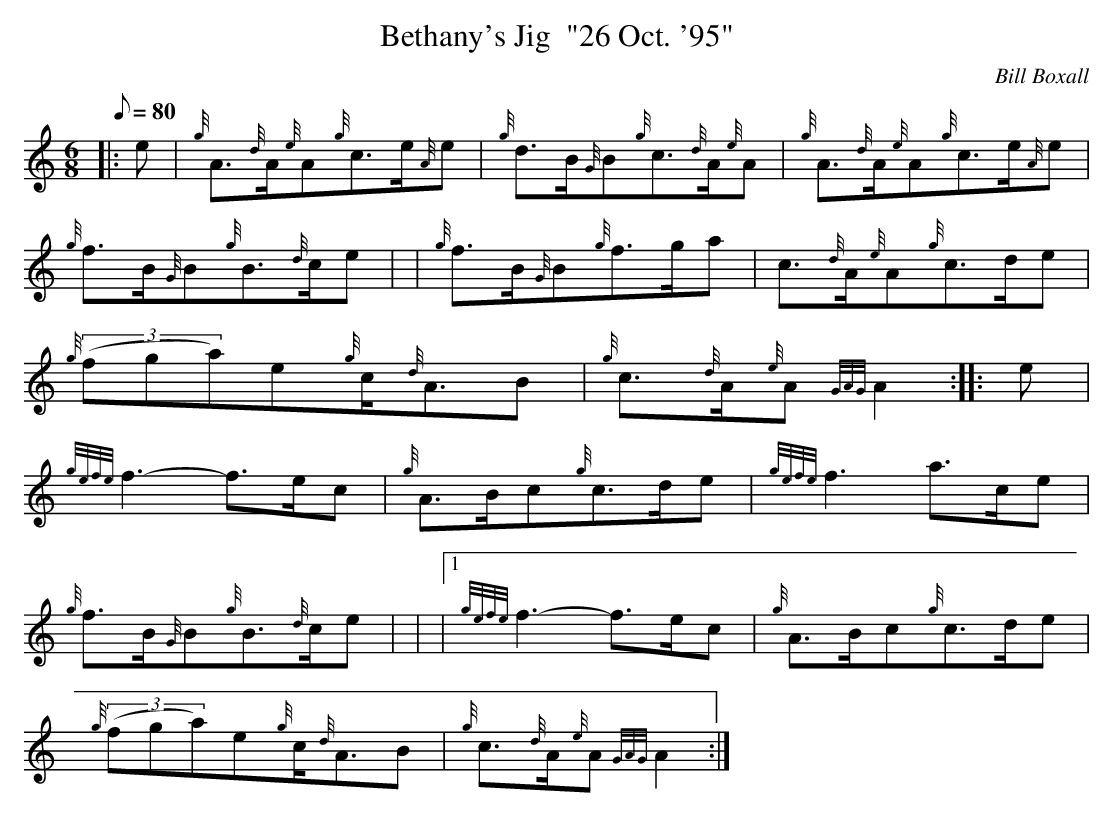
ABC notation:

X:1
T:Bethany's Jig  "26 Oct. '95"
M:6/8
L:1/8
Q:80
C:Bill Boxall
K:HP
|: e | \
{g}A3/2{d}A/2{e}A{g}c3/2e/2{A}e | \
{g}d3/2B/2{G}B{g}c3/2{d}A/2{e}A | \
{g}A3/2{d}A/2{e}A{g}c3/2e/2{A}e |
{g}f3/2B/2{G}B{g}B3/2{d}c/2e | | \
{g}f3/2B/2{G}B{g}f3/2g/2a | \
c3/2{d}A/2{e}A{g}c3/2d/2e |
{g}((3fga)e{g}c/2{d}A3/2B | \
{g}c3/2{d}A/2{e}A{GAG}A2 :: \
e |
{gefe}f3-f3/2e/2c | \
{g}A3/2B/2c{g}c3/2d/2e | \
{gefe}f3a3/2c/2e |
{g}f3/2B/2{G}B{g}B3/2{d}c/2e | | \
|1 {gefe}f3-f3/2e/2c | \
{g}A3/2B/2c{g}c3/2d/2e |
{g}((3fga)e{g}c/2{d}A3/2B | \
{g}c3/2{d}A/2{e}A{GAG}A2 :|
